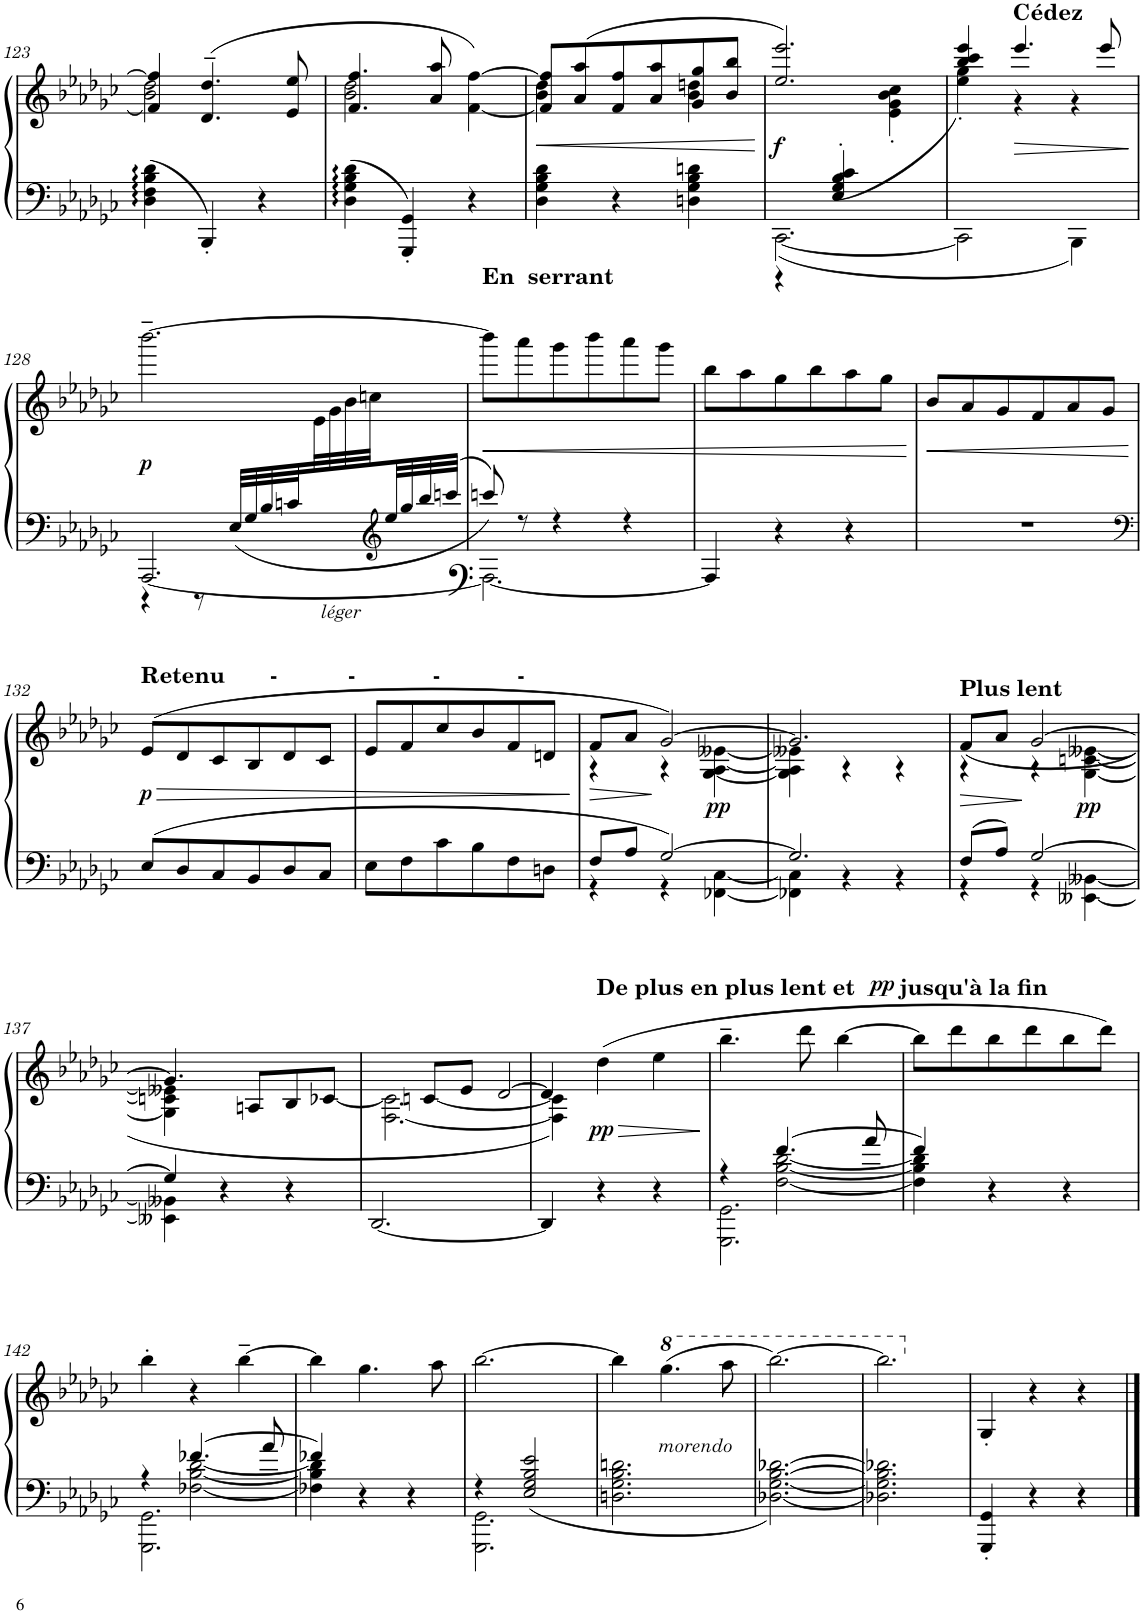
**kern	**kern	**dynam
*part1	*part1	*part1
*staff2	*staff1	*staff1/2
*I"Piano	*	*
*I'Pno.	*	*
!!LO:PB:g=z
*clefF4	*clefG2	*
*k[b-e-a-d-g-c-]	*k[b-e-a-d-g-c-]	*
*M3/4	*M3/4	*
=123	=123	=123
*	*^	*
4D-\ 4F\ 4B-\ 4d-\	4f/] 4ff/]	2b-\ 2dd-\	.
4BBB-'/	(4.d-/~> 4.dd-/~>	.	.
4r	.	4ryy	.
.	8e-/ 8ee-/	.	.
=124	=124	=124	=124
4D-\ 4G-\ 4B-\ 4d-\	4.f/ 4.ff/	2b-\ 2dd-\	.
4GGG-/' 4GG-/'	.	.	.
.	8a-/ 8aa-/	.	.
4r	[<4f\ [>4ff\)	4ryy	.
=125	=125	=125	=125
!	!	!	!LO:HP:b
4D-\ 4G-\ 4B-\ 4d-\	8f/] 8ff/]L	4b-\ 4dd-\	<
.	(8a-/ 8aa-/	.	.
4r	8f/ 8ff/	4ryy	.
.	8a-/ 8aa-/	.	.
4Dn\ 4G-\ 4B-\ 4dn\	8g-/ 8gg-/	4b-\ 4ddn\	.
.	8b-/ 8bb-/J	.	.
=126	=126	=126	=126
*^	*	*	*
!	!	!	!	!LO:DY:b
[<2.CC-\	4r	2.ee-/ 2.eee-/)	2ryy	f
.	(4E-/' 4G-/' 4B-/' 4c-/'	.	.	.
.	4ryy	.	4e-\' 4g-\' 4b-\' 4cc-\'	.
*v	*v	*	*	*
=127	=127	=127	=127
2CC-\]	4bb-/ 4ccc-/ 4eee-/	4ee-\' 4gg-\')	.
!	!LO:TX:a:B:t=Cédez	!	!
!	!	!	!LO:HP:b
.	4.eee-/	4r	>
4BBB-\	.	4r	.
.	8eee-/	.	.
*	*v	*v	*
.	.	[
!!LO:LB:g=z
=128	=128	=128
*^	*^	*
!	!	!	!	!LO:DY:b
[<2.AAA-/	4r	[2.bbb-~\	2ryy	p
.	8r	.	.	.
.	32E-/LLL	.	.	.
.	32G-/	.	.	.
.	32B-/	.	.	.
.	32cn/J	.	.	.
!	!LO:TX:b:i:t=léger	!	!	!
.	8ryy	.	32e-\L	.
.	.	.	32g-\	.
.	.	.	32b-\	.
.	.	.	32ccn\	.
*clefG2	*	*	*	*
.	32ee-/	.	8ryy	.
.	32gg-/	.	.	.
.	32bb-/	.	.	.
.	32cccn/JJJ	.	.	.
=129	=129	=129	=129	=129
!	!	!LO:TX:a:B:t=En  serrant	!	!
!	!	!	!	!LO:HP:b
8en/	2.AAA-\_	8bbb-\L]	8cccn	<
8r	.	8aaa-\	2ryy	.
4r	.	8ggg-\	.	.
.	.	8bbb-\	.	.
4r	.	8aaa-\	.	.
.	.	8ggg-\J	8ryy	.
*v	*v	*	*	*
*	*v	*v	*
=130	=130	=130
4AAA-/]	8bb-\L	.
.	8aa-\	.
4r	8gg-\	.
.	8bb-\	.
4r	8aa-\	.
.	8gg-\J	.
.	.	]
=131	=131	=131
!	!	!LO:HP:b
2.r	8b-/L	<
.	8a-/	.
.	8g-/	.
.	8f/	.
.	8a-/	.
.	8g-/J	.
.	.	[
!!LO:LB:g=z
=132	=132	=132
*clefF4	*	*
!	!LO:TX:a:B:t=Retenu       -           -            -            -	!
!	!	!LO:HP:b
!	!	!LO:DY:n=1:b
8E-/L	(8e-/L	> p
8D-/	8d-/	.
8C-/	8c-/	.
8BB-/	8B-/	.
8D-/	8d-/	.
8C-/J	8c-/J	.
=133	=133	=133
8E-\L	8e-/L	.
8F\	8f/	.
8c-\	8cc-/	.
8B-\	8b-/	.
8F\	8f/	.
8Dn\J	8dn/J	.
.	.	[
=134	=134	=134
*^	*	*
!	!	!	!LO:HP:b
*	*	*^	*
8F/L	4r	8f/L	4r	>
8A-/J	.	8a-/J	.	.
[2G-/	4r	[2g-/)	4r	]
!	!	!	!	!LO:DY:b
.	[4FF-X\ [4C-\	.	[4G-\ [4A-\ [4e--X\	pp
=135	=135	=135	=135	=135
2.G-/]	4FF-X\] 4C-\]	2.g-/]	4G-\] 4A-\] 4e--X\]	.
.	4r	.	4r	.
.	4r	.	4r	.
=136	=136	=136	=136	=136
!	!	!LO:TX:a:B:t=Plus lent	!	!
!	!	!	!	!LO:HP:b
8F/L	4r	(8f/L	4r	>
8A-/J	.	8a-/J	.	.
[2G-/	4r	[2g-/	4r	]
!	!	!	!	!LO:DY:b
.	[4EE--X\ [4BB--X\	.	[4G-\ [4cn\ [4e--X\	pp
!!LO:LB:g=z	!!
=137	=137	=137	=137	=137
4G-/]	4EE--X\] 4BB--X\]	4.g-/]	4G-\] 4cn\] 4e--X\]	.
4r	2ryy	.	2ryy	.
.	.	8An/L	.	.
4r	.	8B-/	.	.
.	.	[8c-X/J	.	.
*v	*v	*	*	*
=138	=138	=138	=138
[2.DD-/	8cn/L	[2.F\ 2.c-\_	.
.	8e-/J	.	.
.	[2d-/	.	.
=139	=139	=139	=139
4DD-/]	4d-/]	4F\] 4c-\])	.
!	!LO:TX:a:B:t=De plus en plus lent et       jusqu'à la fin	!	!
!	!	!	!LO:DY:b
4r	(4dd-\	2ryy	pp
4r	4ee-\	.	.
*	*v	*v	*
.	.	]
=140	=140	=140
*^	*	*
*	*^	*	*
4r	4ryy	2.GGG-\ 2.GG-\	4.bb-~\	.
[>4.f/	[2F\ [2B-\ [2d-\	.	.	.
.	.	.	8ddd-\	.
!	!	!	!	!LO:DY:b
.	.	.	[4bb-\	pp
8a-/	.	.	.	.
*	*v	*v	*	*
=141	=141	=141	=141
4f/]	4F\] 4B-\] 4d-\]	8bb-\L]	.
.	.	8ddd-\	.
4r	2ryy	8bb-\	.
.	.	8ddd-\	.
4r	.	8bb-\	.
.	.	8ddd-\J)	.
!!LO:LB:g=z
=142	=142	=142	=142
*	*^	*	*
4r	4ryy	2.GGG-\ 2.GG-\	4bb-'\	.
[>4.f-X/	[2F-X\ [2B-\ [2d-\	.	4r	.
.	.	.	[4bb-~\	.
8a-/	.	.	.	.
*	*v	*v	*	*
=143	=143	=143	=143
4f-X/]	4F-X\] 4B-\] 4d-\]	4bb-\]	.
4r	2ryy	4.gg-\	.
4r	.	.	.
.	.	8aa-\	.
=144	=144	=144	=144
4r	2.GGG-\ 2.GG-\	[2.bb-\	.
2E-/ 2G-/ 2B-/ 2e-/	.	.	.
*v	*v	*	*
=145	=145	=145
2.Dn\ 2.G-\ 2.B-\ 2.dn\	4bb-\]	.
*	*8va	*
!	!	!LO:DY:b
.	(4.ggg-\	other-dynamics
.	8aaa-\	.
=146	=146	=146
[2.D-X\ [2.G-\ [2.B-\ [2.d-X\	[2.bbb-\)	.
=147	=147	=147
2.D-X\] 2.G-\] 2.B-\] 2.d-X\]	2.bbb-\]	.
=148	=148	=148
*	*X8va	*
4GGG-/' 4GG-/'	4G-'/	.
4r	4r	.
4r	4r	.
==	==	==
*-	*-	*-
